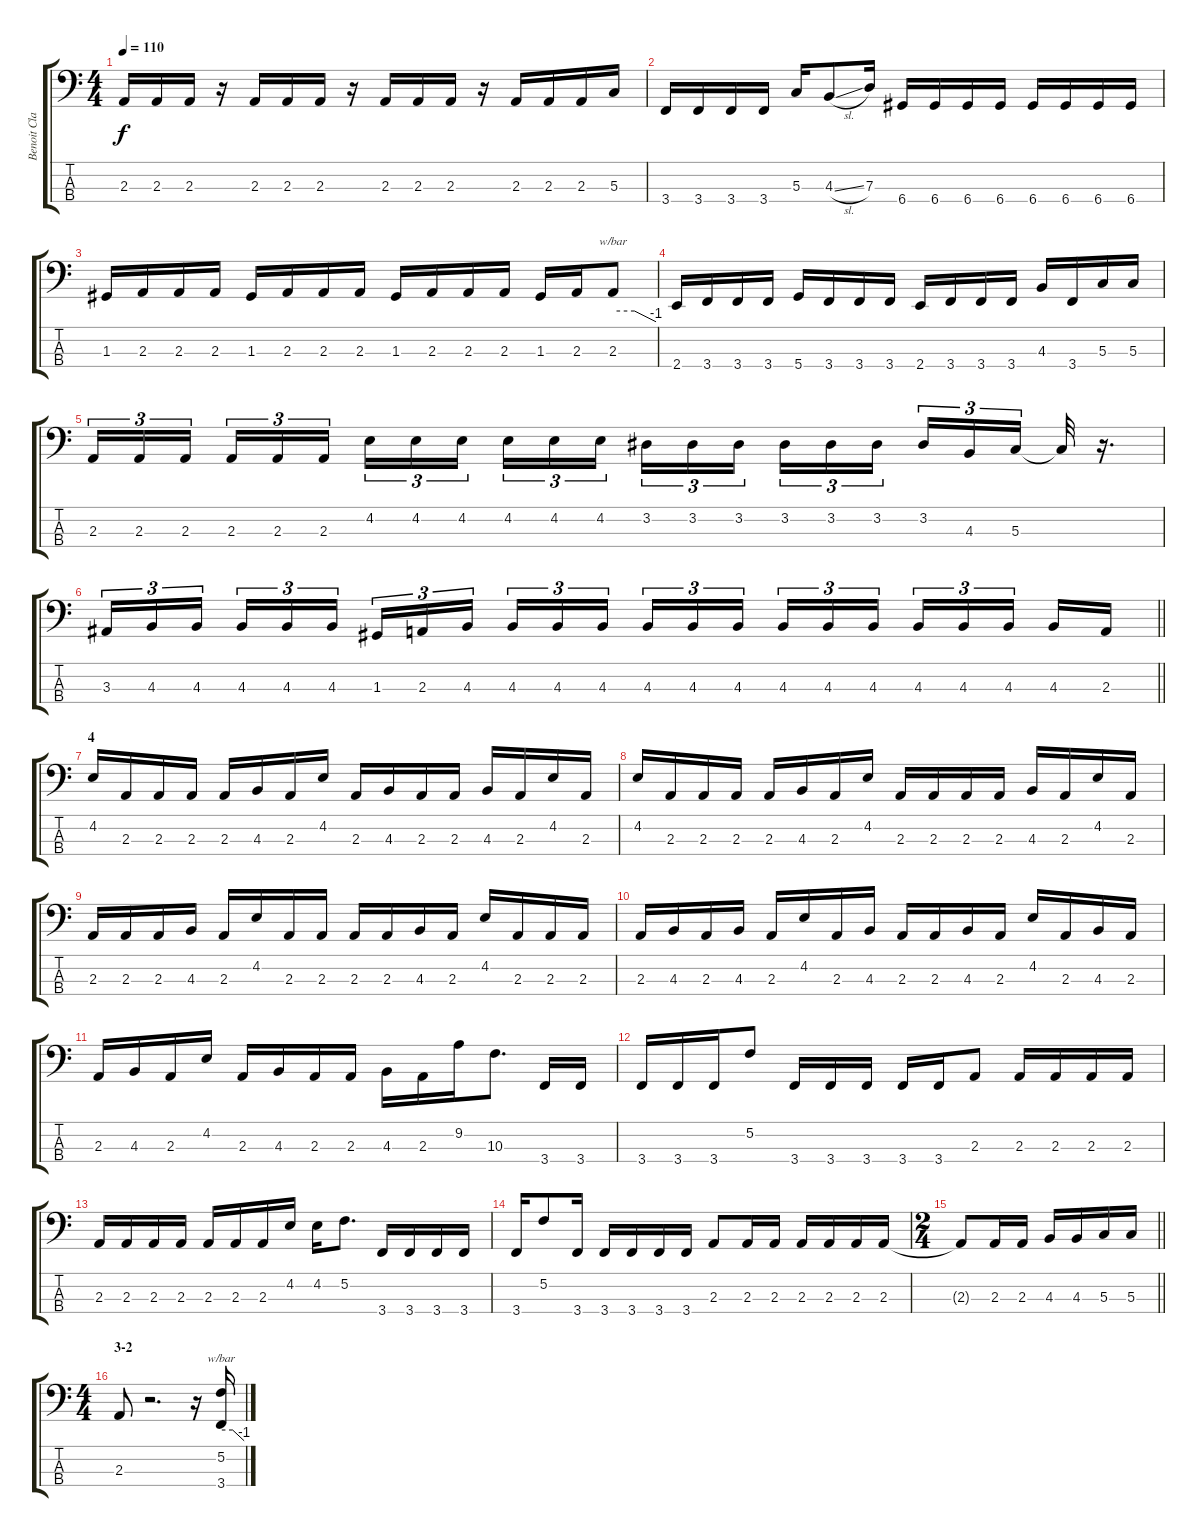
\track ("Benoit Claus" "Benoit Cla") {instrument electricbassfinger}
\staff {score tabs}
\tuning (F2 C2 G1 D1) {hide}
\ts (4 4)
\tempo 110
\clef f4
\ks c
2.3.16{dy f} 2.3.16 2.3.16 r.16 2.3.16 2.3.16 2.3.16 r.16 2.3.16 2.3.16 2.3.16 r.16 2.3.16 2.3.16 2.3.16 5.3.16 |
3.4.16 3.4.16 3.4.16 3.4.16 5.3.16 4.3{sl}.8 7.3.16 6.4.16 6.4.16 6.4.16 6.4.16 6.4.16 6.4.16 6.4.16 6.4.16 |
1.3.16 2.3.16 2.3.16 2.3.16 1.3.16 2.3.16 2.3.16 2.3.16 1.3.16 2.3.16 2.3.16 2.3.16 1.3.16 2.3.16 2.3.8{tbe (custom default 0 0 30 0 60 -4)} |
2.4.16 3.4.16 3.4.16 3.4.16 5.4.16 3.4.16 3.4.16 3.4.16 2.4.16 3.4.16 3.4.16 3.4.16 4.3.16 3.4.16 5.3.16 5.3.16 |
2.3.16{tu (3 2)} 2.3.16{tu (3 2)} 2.3.16{tu (3 2) beam splitsecondary} 2.3.16{tu (3 2)} 2.3.16{tu (3 2)} 2.3.16{tu (3 2)} 4.2.16{tu (3 2)} 4.2.16{tu (3 2)} 4.2.16{tu (3 2) beam splitsecondary} 4.2.16{tu (3 2)} 4.2.16{tu (3 2)} 4.2.16{tu (3 2)} 3.2.16{tu (3 2)} 3.2.16{tu (3 2)} 3.2.16{tu (3 2) beam splitsecondary} 3.2.16{tu (3 2)} 3.2.16{tu (3 2)} 3.2.16{tu (3 2)} 3.2.16{tu (3 2)} 4.3.16{tu (3 2)} 5.3.16{tu (3 2) beam splitsecondary} 5.3{t}.32 r.16{d} |
\barLineRight lightlight
3.3.16{tu (3 2)} 4.3.16{tu (3 2)} 4.3.16{tu (3 2) beam splitsecondary} 4.3.16{tu (3 2)} 4.3.16{tu (3 2)} 4.3.16{tu (3 2)} 1.3.16{tu (3 2)} 2.3.16{tu (3 2)} 4.3.16{tu (3 2) beam splitsecondary} 4.3.16{tu (3 2)} 4.3.16{tu (3 2)} 4.3.16{tu (3 2)} 4.3.16{tu (3 2)} 4.3.16{tu (3 2)} 4.3.16{tu (3 2) beam splitsecondary} 4.3.16{tu (3 2)} 4.3.16{tu (3 2)} 4.3.16{tu (3 2)} 4.3.16{tu (3 2)} 4.3.16{tu (3 2)} 4.3.16{tu (3 2) beam splitsecondary} 4.3.16 2.3.16 |
\section ("" "4")
4.2.16 2.3.16 2.3.16 2.3.16 2.3.16 4.3.16 2.3.16 4.2.16 2.3.16 4.3.16 2.3.16 2.3.16 4.3.16 2.3.16 4.2.16 2.3.16 |
4.2.16 2.3.16 2.3.16 2.3.16 2.3.16 4.3.16 2.3.16 4.2.16 2.3.16 2.3.16 2.3.16 2.3.16 4.3.16 2.3.16 4.2.16 2.3.16 |
2.3.16 2.3.16 2.3.16 4.3.16 2.3.16 4.2.16 2.3.16 2.3.16 2.3.16 2.3.16 4.3.16 2.3.16 4.2.16 2.3.16 2.3.16 2.3.16 |
2.3.16 4.3.16 2.3.16 4.3.16 2.3.16 4.2.16 2.3.16 4.3.16 2.3.16 2.3.16 4.3.16 2.3.16 4.2.16 2.3.16 4.3.16 2.3.16 |
2.3.16 4.3.16 2.3.16 4.2.16 2.3.16 4.3.16 2.3.16 2.3.16 4.3.16 2.3.16 9.2.16 10.3.8{d} 3.4.16 3.4.16 |
3.4.16 3.4.16 3.4.16 5.2.8 3.4.16 3.4.16 3.4.16 3.4.16 3.4.16 2.3.8 2.3.16 2.3.16 2.3.16 2.3.16 |
2.3.16 2.3.16 2.3.16 2.3.16 2.3.16 2.3.16 2.3.16 4.2.16 4.2.16 5.2.8{d} 3.4.16 3.4.16 3.4.16 3.4.16 |
3.4.16 5.2.8 3.4.16 3.4.16 3.4.16 3.4.16 3.4.16 2.3.8 2.3.16 2.3.16 2.3.16 2.3.16 2.3.16 2.3.16 |
\ts (2 4)
\barLineRight lightlight
2.3{t}.8 2.3.16 2.3.16 4.3.16 4.3.16 5.3.16 5.3.16 |
\ts (4 4)
\section ("" "3-2")
2.3.8 r.2{d} r.16 (5.2 3.4).16{tbe (custom default 0 0 30 0 60 -4)}
